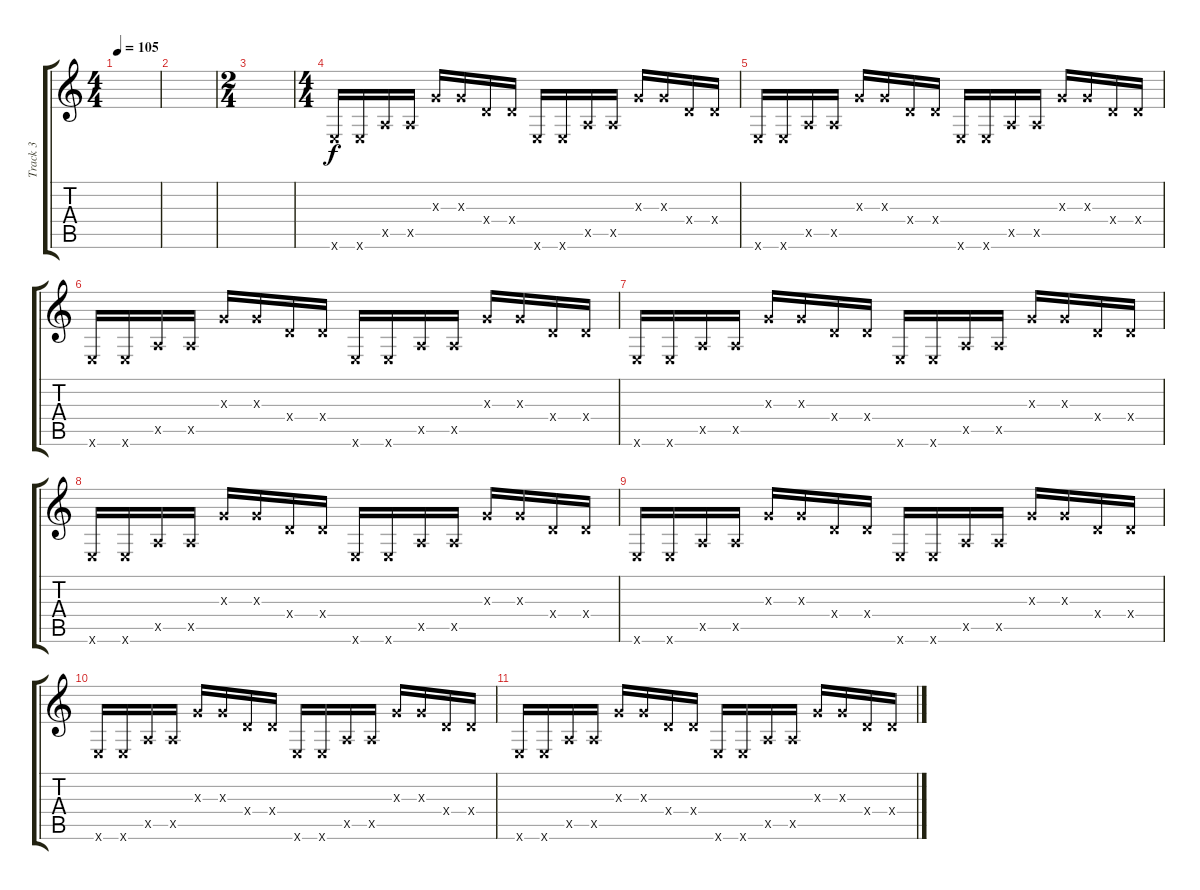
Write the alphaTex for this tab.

\track ("Track 3" "Track 3") {instrument electricguitarclean}
\staff {score tabs}
\tuning (E4 B3 G3 D3 A2 E2) {hide}
\ts (4 4)
\tempo 105
\clef g2
\ks c
|
|
\ts (2 4)
|
\ts (4 4)
0.6{x}.16 0.6{x}.16 0.5{x}.16 0.5{x}.16 0.3{x}.16 0.3{x}.16 0.4{x}.16 0.4{x}.16 0.6{x}.16 0.6{x}.16 0.5{x}.16 0.5{x}.16 0.3{x}.16 0.3{x}.16 0.4{x}.16 0.4{x}.16 |
0.6{x}.16 0.6{x}.16 0.5{x}.16 0.5{x}.16 0.3{x}.16 0.3{x}.16 0.4{x}.16 0.4{x}.16 0.6{x}.16 0.6{x}.16 0.5{x}.16 0.5{x}.16 0.3{x}.16 0.3{x}.16 0.4{x}.16 0.4{x}.16 |
0.6{x}.16 0.6{x}.16 0.5{x}.16 0.5{x}.16 0.3{x}.16 0.3{x}.16 0.4{x}.16 0.4{x}.16 0.6{x}.16 0.6{x}.16 0.5{x}.16 0.5{x}.16 0.3{x}.16 0.3{x}.16 0.4{x}.16 0.4{x}.16 |
0.6{x}.16 0.6{x}.16 0.5{x}.16 0.5{x}.16 0.3{x}.16 0.3{x}.16 0.4{x}.16 0.4{x}.16 0.6{x}.16 0.6{x}.16 0.5{x}.16 0.5{x}.16 0.3{x}.16 0.3{x}.16 0.4{x}.16 0.4{x}.16 |
0.6{x}.16 0.6{x}.16 0.5{x}.16 0.5{x}.16 0.3{x}.16 0.3{x}.16 0.4{x}.16 0.4{x}.16 0.6{x}.16 0.6{x}.16 0.5{x}.16 0.5{x}.16 0.3{x}.16 0.3{x}.16 0.4{x}.16 0.4{x}.16 |
0.6{x}.16 0.6{x}.16 0.5{x}.16 0.5{x}.16 0.3{x}.16 0.3{x}.16 0.4{x}.16 0.4{x}.16 0.6{x}.16 0.6{x}.16 0.5{x}.16 0.5{x}.16 0.3{x}.16 0.3{x}.16 0.4{x}.16 0.4{x}.16 |
0.6{x}.16 0.6{x}.16 0.5{x}.16 0.5{x}.16 0.3{x}.16 0.3{x}.16 0.4{x}.16 0.4{x}.16 0.6{x}.16 0.6{x}.16 0.5{x}.16 0.5{x}.16 0.3{x}.16 0.3{x}.16 0.4{x}.16 0.4{x}.16 |
0.6{x}.16 0.6{x}.16 0.5{x}.16 0.5{x}.16 0.3{x}.16 0.3{x}.16 0.4{x}.16 0.4{x}.16 0.6{x}.16 0.6{x}.16 0.5{x}.16 0.5{x}.16 0.3{x}.16 0.3{x}.16 0.4{x}.16 0.4{x}.16
